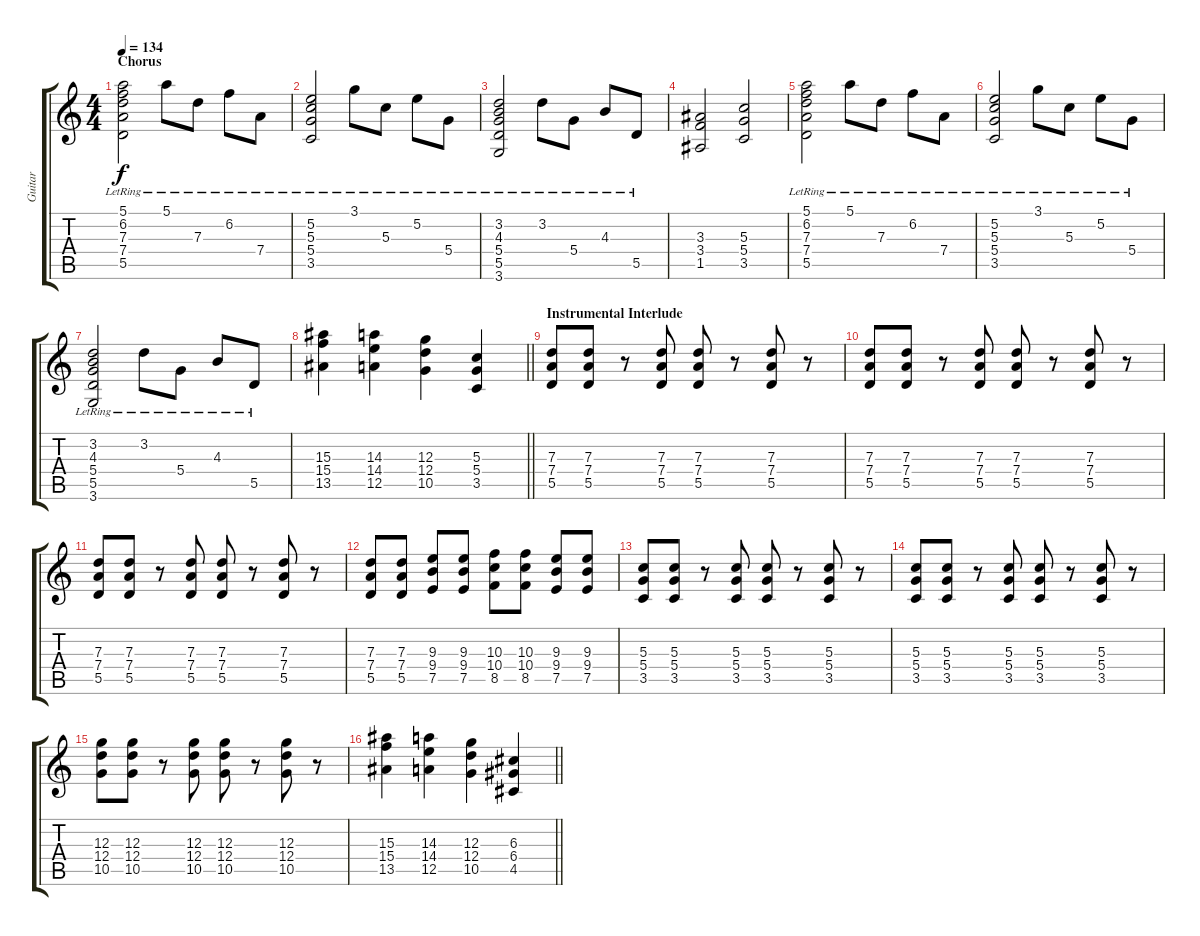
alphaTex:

\track ("Guitar" "Guitar") {instrument distortionguitar}
\staff {score tabs}
\tuning (E4 B3 G3 D3 A2 E2) {hide}
\ts (4 4)
\section ("" "Chorus")
\tempo 134
\clef g2
\ks c
(5.1{lr} 6.2{lr} 7.3{lr} 7.4{lr} 5.5{lr}).2{dy f} 5.1{lr}.8 7.3{lr}.8 6.2{lr}.8 7.4{lr}.8 |
(5.2{lr} 5.3{lr} 5.4{lr} 3.5{lr}).2 3.1{lr}.8 5.3{lr}.8 5.2{lr}.8 5.4{lr}.8 |
(3.2{lr} 4.3{lr} 5.4{lr} 5.5{lr} 3.6{lr}).2 3.2{lr}.8 5.4{lr}.8 4.3{lr}.8 5.5{lr}.8 |
(3.3 3.4 1.5).2 (5.3 5.4 3.5).2 |
(5.1{lr} 6.2{lr} 7.3{lr} 7.4{lr} 5.5{lr}).2 5.1{lr}.8 7.3{lr}.8 6.2{lr}.8 7.4{lr}.8 |
(5.2{lr} 5.3{lr} 5.4{lr} 3.5{lr}).2 3.1{lr}.8 5.3{lr}.8 5.2{lr}.8 5.4{lr}.8 |
(3.2{lr} 4.3{lr} 5.4{lr} 5.5{lr} 3.6{lr}).2 3.2{lr}.8 5.4{lr}.8 4.3{lr}.8 5.5{lr}.8 |
\barLineRight lightlight
(15.3 15.4 13.5).4 (14.3 14.4 12.5).4 (12.3 12.4 10.5).4 (5.3 5.4 3.5).4 |
\section ("" "Instrumental Interlude")
(7.3 7.4 5.5).8 (7.3 7.4 5.5).8 r.8 (7.3 7.4 5.5).8 (7.3 7.4 5.5).8 r.8 (7.3 7.4 5.5).8 r.8 |
(7.3 7.4 5.5).8 (7.3 7.4 5.5).8 r.8 (7.3 7.4 5.5).8 (7.3 7.4 5.5).8 r.8 (7.3 7.4 5.5).8 r.8 |
(7.3 7.4 5.5).8 (7.3 7.4 5.5).8 r.8 (7.3 7.4 5.5).8 (7.3 7.4 5.5).8 r.8 (7.3 7.4 5.5).8 r.8 |
(7.3 7.4 5.5).8 (7.3 7.4 5.5).8 (9.3 9.4 7.5).8 (9.3 9.4 7.5).8 (10.3 10.4 8.5).8 (10.3 10.4 8.5).8 (9.3 9.4 7.5).8 (9.3 9.4 7.5).8 |
(5.3 5.4 3.5).8 (5.3 5.4 3.5).8 r.8 (5.3 5.4 3.5).8 (5.3 5.4 3.5).8 r.8 (5.3 5.4 3.5).8 r.8 |
(5.3 5.4 3.5).8 (5.3 5.4 3.5).8 r.8 (5.3 5.4 3.5).8 (5.3 5.4 3.5).8 r.8 (5.3 5.4 3.5).8 r.8 |
(12.3 12.4 10.5).8 (12.3 12.4 10.5).8 r.8 (12.3 12.4 10.5).8 (12.3 12.4 10.5).8 r.8 (12.3 12.4 10.5).8 r.8 |
\barLineRight lightlight
(15.3 15.4 13.5).4 (14.3 14.4 12.5).4 (12.3 12.4 10.5).4 (6.3 6.4 4.5).4
